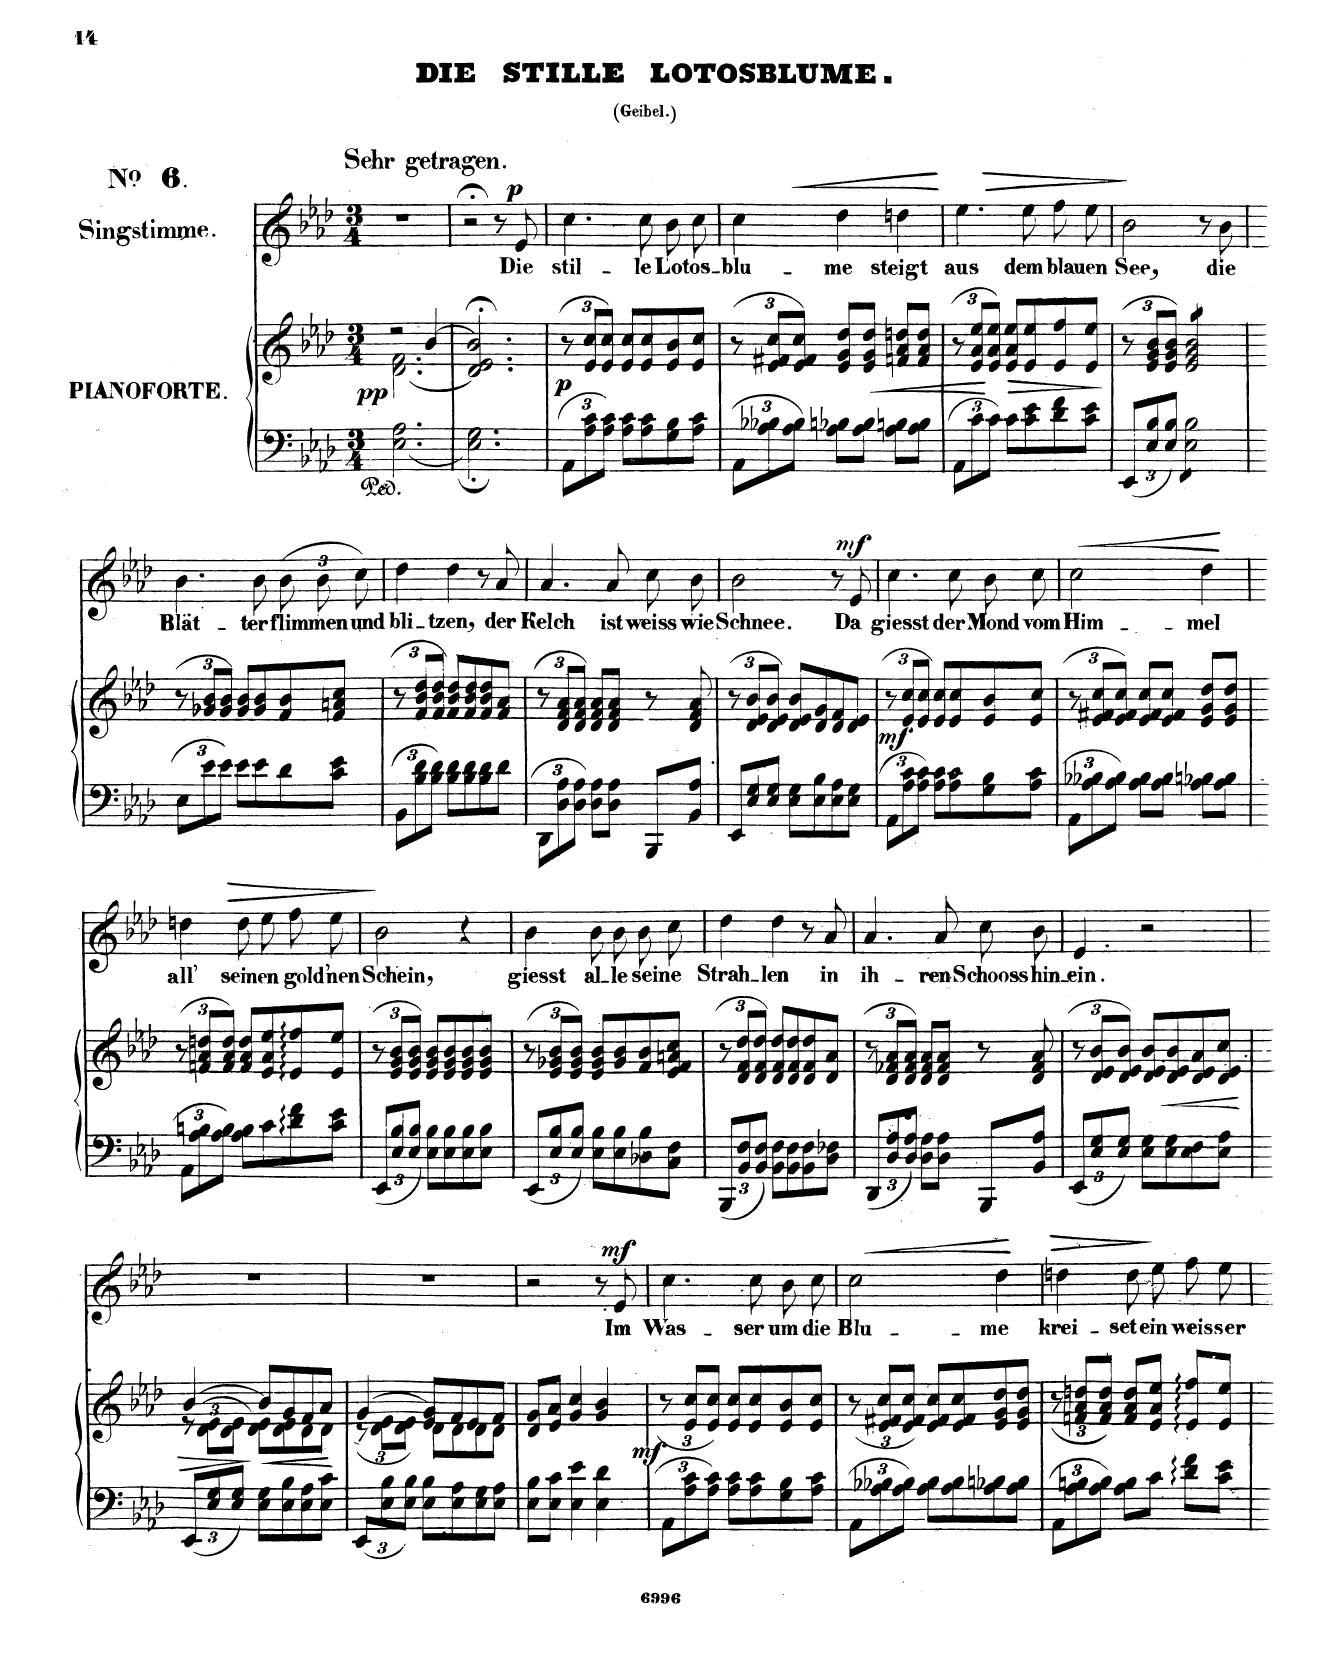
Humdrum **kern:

**kern	**kern	**dynam	**kern	**text	**dynam
*part2	*part2	*part2	*part1	*part1	*part1
*staff3	*staff2	*staff2/3	*staff1	*staff1	*staff1
*I"Piano	*	*	*I"Voice	*	*
*I'Pno	*	*	*	*	*
*clefF4	*clefG2	*	*clefG2	*	*
*k[b-e-a-d-]	*k[b-e-a-d-]	*	*k[b-e-a-d-]	*	*
*M3/4	*M3/4	*	*M3/4	*	*
=1	=1	=1	=1	=1	=1
*	*^	*	*	*	*
!	!	!	!	!LO:TX:a:B:t=Sehr getragen	!	!
!	!	!	!LO:DY:b	!	!	!
[2.E-\ 2.A-\	2r	[2.d-\ 2.f\	pp	2.r	.	.
.	[4b-/	.	.	.	.	.
*	*v	*v	*	*	*	*
=2	=2	=2	=2	=2	=2
2.E-\]; 2.G\;	2.d-/];< 2.e-/;< 2.b-/];<	.	2r;<	.	.
.	.	.	8r	.	.
!	!	!	!	!	!LO:DY:b
.	.	.	8e-/	Die	p
=3	=3	=3	=3	=3	=3
*Xbrackettup	*	*	*	*	*
!	!	!LO:DY:b	!	!	!
12AA-\L	12r	p	4.cc\	stil-	.
12A-\ 12c\	12e-/ 12cc/L	.	.	.	.
12A-\ 12c\J	12e-/ 12cc/J	.	.	.	.
8A-\ 8c\L	8e-/ 8cc/L	.	.	.	.
8A-\ 8c\	8e-/ 8cc/	.	8cc\	-le	.
8G\ 8B-\	8e-/ 8b-/	.	8b-\L	Lo-	.
8A-\ 8c\J	8e-/ 8cc/J	.	8cc\J	-tos-	.
=4	=4	=4	=4	=4	=4
!	!	!	!	!	!LO:HP:b
12AA-\L	12r	.	4cc\	-blu-	<
12A-\ 12B--X\	12e-/ 12f#X/ 12cc/L	.	.	.	.
12A-\ 12B--\J	12e-/ 12f#/ 12cc/J	.	.	.	.
8A-\ 8B-X\L	8e-/ 8g/ 8dd-/L	.	4dd-\	-me	.
!	!	!LO:HP:b	!	!	!
8A-\ 8B-\J	8e-/ 8g/ 8dd-/J	<	.	.	.
8A-\ 8Bn\L	8fn/ 8a-/ 8ddn/L	.	4ddn\	steigt	.
8A-\ 8B\J	8f/ 8a-/ 8dd/J	.	.	.	.
.	.	.	.	.	[
=5	=5	=5	=5	=5	=5
!	!	!	!	!	!LO:HP:b
12AA-\L	12r	.	4.ee-\	aus	>
12c\	12e-/ 12a-/ 12ee-/L	[	.	.	.
12c\J	12e-/ 12a-/ 12ee-/J	.	.	.	.
!	!	!LO:HP:b	!	!	!
8c\L	8e-/ 8a-/ 8ee-/L	>	.	.	.
8c\ 8e-\	8e-/ 8ee-/	.	8ee-\	dem	.
8d-\ 8f\	8e-/ 8ff/	.	8ff\L	blau-	.
8c\ 8e-\J	8e-/ 8ee-/J	.	8ee-\J	-en	.
.	.	]	.	.	]
=6	=6	=6	=6	=6	=6
*brackettup	*	*	*	*	*
12EE-/L	12r	.	2b-\	See,	.
12E-/ 12B-/	12e-/ 12g/ 12b-/L	.	.	.	.
12E-/ 12B-/J	12e-/ 12g/ 12b-/J	.	.	.	.
*tremolo	*	*	*	*	*
*	*tremolo	*	*	*	*
8E-\ 8B-\L	8e-/ 8g/ 8b-/L	.	.	.	.
8E-\ 8B-\	8e-/ 8g/ 8b-/	.	.	.	.
8E-\ 8B-\	8e-/ 8g/ 8b-/	.	8r	.	.
8E-\ 8B-\J	8e-/ 8g/ 8b-/J	.	8b-\	die	.
*	*Xtremolo	*	*	*	*
*Xtremolo	*	*	*	*	*
=7	=7	=7	=7	=7	=7
*Xbrackettup	*	*	*	*	*
12E-\L	12r	.	4.b-\	Blät-	.
12e-\	12g-X/ 12b-/L	.	.	.	.
12e-\J	12g-/ 12b-/J	.	.	.	.
8e-\L	8g-/ 8b-/L	.	.	.	.
8e-\	8g-/ 8b-/	.	8b-\	-ter	.
8d-\	8f/ 8b-/	.	12b-\L	flim-	.
.	.	.	12b-\	-men	.
8c\ 8e-\J	8f/ 8an/ 8cc/J	.	.	.	.
.	.	.	12cc\J	und	.
=8	=8	=8	=8	=8	=8
12BB-\L	12r	.	4dd-\	bli-	.
12B-\ 12d-\	12f/ 12b-/ 12dd-/L	.	.	.	.
12B-\ 12d-\J	12f/ 12b-/ 12dd-/J	.	.	.	.
8B-\ 8d-\L	8f/ 8b-/ 8dd-/L	.	4dd-\	-tzen,	.
8B-\ 8d-\	8f/ 8b-/ 8dd-/	.	.	.	.
8B-\ 8d-\	8f/ 8b-/ 8dd-/	.	8r	.	.
8d-\J	8f/ 8a-/J	.	8a-/	der	.
=9	=9	=9	=9	=9	=9
12DD-\L	12r	.	4.a-/	Kelch	.
12D-\ 12A-\	12d-/ 12f/ 12a-/L	.	.	.	.
12D-\ 12A-\J	12d-/ 12f/ 12a-/J	.	.	.	.
8D-\ 8A-\L	8d-/ 8f/ 8a-/L	.	.	.	.
8D-\ 8A-\J	8d-/ 8f/ 8a-/J	.	8a-/	ist	.
8BBB-/L	8r	.	8cc\L	weiss	.
8BB-/ 8A-/J	8d-/ 8f/ 8a-/	.	8b-\J	wie	.
=10	=10	=10	=10	=10	=10
12EE-/L	12r	.	2b-\	Schnee.	.
12E-/ 12G/	12d-/ 12e-/ 12b-/L	.	.	.	.
12E-/ 12G/J	12d-/ 12e-/ 12b-/J	.	.	.	.
8E-\ 8G\L	8d-/ 8e-/ 8b-/L	.	.	.	.
8E-\ 8B-\	8d-/ 8g/	.	.	.	.
8E-\ 8A-\	8d-/ 8f/	.	8r	.	.
!	!	!	!	!	!LO:DY:b
8E-\ 8G\J	8d-/ 8e-/J	.	8e-/	Da	mf
=11	=11	=11	=11	=11	=11
!	!	!LO:DY:b	!	!	!
12AA-\L	12r	mf	4.cc\	giesst	.
12A-\ 12c\	12e-/ 12cc/L	.	.	.	.
12A-\ 12c\J	12e-/ 12cc/J	.	.	.	.
8A-\ 8c\L	8e-/ 8cc/L	.	.	.	.
8A-\ 8c\	8e-/ 8cc/	.	8cc\	der	.
8G\ 8B-\	8e-/ 8b-/	.	8b-\L	Mond	.
8A-\ 8c\J	8e-/ 8cc/J	.	8cc\J	vom	.
=12	=12	=12	=12	=12	=12
!	!	!	!	!	!LO:HP:b
12AA-\L	12r	.	2cc\	Him-	<
12A-\ 12B--X\	12e-/ 12f#X/ 12cc/L	.	.	.	.
12A-\ 12B--\J	12e-/ 12f#/ 12cc/J	.	.	.	.
8A-\ 8B--\L	8e-/ 8f#/ 8cc/L	.	.	.	.
8A-\ 8B--\J	8e-/ 8f#/ 8cc/J	.	.	.	.
8A-\ 8B-X\L	8e-/ 8g/ 8dd-/L	.	4dd-\	-mel	.
8A-\ 8B-\J	8e-/ 8g/ 8dd-/J	.	.	.	.
.	.	.	.	.	[
=13	=13	=13	=13	=13	=13
12AA-\L	12r	.	4ddn\	all'	.
12A-\ 12Bn\	12fn/ 12a-/ 12ddn/L	.	.	.	.
12A-\ 12B\J	12f/ 12a-/ 12dd/J	.	.	.	.
!	!	!	!	!	!LO:HP:b
8A-\ 8B\L	8f/ 8a-/ 8dd/L	.	8dd\L	sei-	>
8c\	8e-/ 8a-/ 8ee-/	.	8ee-\J	-nen	.
8d-\ 8f\	8e-/ 8ff/	.	8ff\L	gold'-	.
8c\ 8e-\J	8e-/ 8ee-/J	.	8ee-\J	-nen	.
.	.	.	.	.	]
=14	=14	=14	=14	=14	=14
*brackettup	*	*	*	*	*
12EE-/L	12r	.	2b-\	Schein,	.
12E-/ 12B-/	12e-/ 12g/ 12b-/L	.	.	.	.
12E-/ 12B-/J	12e-/ 12g/ 12b-/J	.	.	.	.
8E-\ 8B-\L	8e-/ 8g/ 8b-/L	.	.	.	.
8E-\ 8B-\	8e-/ 8g/ 8b-/	.	.	.	.
8E-\ 8B-\	8e-/ 8g/ 8b-/	.	4r	.	.
8E-\ 8B-\J	8e-/ 8g/ 8b-/J	.	.	.	.
=15	=15	=15	=15	=15	=15
12EE-/L	12r	.	4b-\	giesst	.
12E-/ 12B-/	12e-/ 12g-X/ 12b-/L	.	.	.	.
12E-/ 12B-/J	12e-/ 12g-/ 12b-/J	.	.	.	.
8E-\ 8B-\L	8e-/ 8g-/ 8b-/L	.	8b-\L	al-	.
8E-\ 8B-\	8g-/ 8b-/	.	8b-\J	-le	.
8D-X\ 8B-\	8f/ 8b-/	.	8b-\L	sei-	.
8C\ 8F\J	8e-/ 8f/ 8an/ 8cc/J	.	8cc\J	-ne	.
=16	=16	=16	=16	=16	=16
12BBB-/L	12r	.	4dd-\	Strah-	.
12BB-/ 12F/	12d-/ 12f/ 12dd-/L	.	.	.	.
12BB-/ 12F/J	12d-/ 12f/ 12dd-/J	.	.	.	.
8BB-\ 8F\L	8d-/ 8f/ 8dd-/L	.	4dd-\	-len	.
8BB-\ 8F\	8d-/ 8f/ 8dd-/	.	.	.	.
8BB-\ 8F\	8d-/ 8f/ 8dd-/	.	8r	.	.
8D-\ 8F-X\J	8d-/ 8a-/J	.	8a-/	in	.
=17	=17	=17	=17	=17	=17
12DD-/L	12r	.	4.a-/	ih-	.
12D-/ 12A-/	12d-/ 12f-X/ 12a-/L	.	.	.	.
12D-/ 12A-/J	12d-/ 12f-/ 12a-/J	.	.	.	.
8D-\ 8A-\L	8d-/ 8f-/ 8a-/L	.	.	.	.
8D-\ 8A-\J	8d-/ 8f-/ 8a-/J	.	8a-/	-ren	.
8BBB-/L	8r	.	8cc\L	Schooss	.
8BB-/ 8A-/J	8d-/ 8f-/ 8a-/	.	8b-\J	hin-	.
=18	=18	=18	=18	=18	=18
12EE-/L	12r	.	4e-/	-ein.	.
12E-/ 12G/	12d-/ 12e-/ 12b-/L	.	.	.	.
12E-/ 12G/J	12d-/ 12e-/ 12b-/J	.	.	.	.
8E-\ 8G\L	8d-/ 8e-/ 8b-/L	.	2r	.	.
!	!	!LO:HP:b	!	!	!
8E-\ 8G\	8d-/ 8e-/ 8b-/	<	.	.	.
8E-\ 8F\	8d-/ 8e-/ 8a-/	.	.	.	.
8E-\ 8A-\J	8d-/ 8e-/ 8cc/J	.	.	.	.
.	.	[	.	.	.
=19	=19	=19	=19	=19	=19
!	!	!LO:HP:b	!	!	!
*	*^	*	*	*	*
12EE-/L	[4b-/	12r	>	2.r	.	.
12E-/ 12G/	.	12d-\ 12e-\L	.	.	.	.
12E-/ 12G/J	.	12d-\ 12e-\J	.	.	.	.
8E-\ 8G\L	8b-/L]	8d-\ 8e-\L	]	.	.	.
!	!	!	!LO:HP:b	!	!	!
8E-\ 8B-\	8g/	8d-\ 8e-\	<	.	.	.
8E-\ 8A-\	8f/	8d-\	.	.	.	.
8E-\ 8c\J	8a-/J	8d-\J	.	.	.	.
*	*v	*v	*	*	*	*
.	.	[	.	.	.
=20	=20	=20	=20	=20	=20
*	*^	*	*	*	*
12EE-/L	[4g/	12r	.	2.r	.	.
12E-/ 12B-/	.	12d-\ 12e-\L	.	.	.	.
12E-/ 12B-/J	.	12d-\ 12e-\J	.	.	.	.
8E-\ 8B-\L	8e-/ 8g/]L	8d-\L	.	.	.	.
8E-\ 8A-\	8f/	8d-\	.	.	.	.
8E-\ 8G\	8e-/	8d-\	.	.	.	.
8E-\ 8A-\J	8f/J	8d-\J	.	.	.	.
*	*v	*v	*	*	*	*
=21	=21	=21	=21	=21	=21
8E-\ 8B-\L	8d-/ 8g/L	.	2r	.	.
8E-\ 8c\J	8e-/ 8a-/J	.	.	.	.
4E-\ 4e-\	4g/ 4cc/	.	.	.	.
4E-\ 4d-\	4g/ 4b-/	.	8r	.	.
!	!	!	!	!	!LO:DY:b
.	.	.	8e-/	Im	mf
=22	=22	=22	=22	=22	=22
*Xbrackettup	*	*	*	*	*
!	!	!LO:DY:b	!	!	!
12AA-\L	12r	mf	4.cc\	Was-	.
12A-\ 12c\	12e-/ 12cc/L	.	.	.	.
12A-\ 12c\J	12e-/ 12cc/J	.	.	.	.
8A-\ 8c\L	8e-/ 8cc/L	.	.	.	.
8A-\ 8c\	8e-/ 8cc/	.	8cc\	-ser	.
8G\ 8B-\	8e-/ 8b-/	.	8b-\L	um	.
8A-\ 8c\J	8e-/ 8cc/J	.	8cc\J	die	.
=23	=23	=23	=23	=23	=23
!	!	!	!	!	!LO:HP:b
12AA-\L	12r	.	2cc\	Blu-	<
12A-\ 12B--X\	12e-/ 12f#X/ 12cc/L	.	.	.	.
12A-\ 12B--\J	12e-/ 12f#/ 12cc/J	.	.	.	.
8A-\ 8B--\L	8e-/ 8f#/ 8cc/L	.	.	.	.
8A-\ 8B--\	8e-/ 8f#/ 8cc/	.	.	.	.
8A-\ 8B-X\	8e-/ 8g/ 8dd-/	.	4dd-\	-me	.
8A-\ 8B-\J	8e-/ 8g/ 8dd-/J	.	.	.	.
.	.	.	.	.	[
=24	=24	=24	=24	=24	=24
!	!	!	!	!	!LO:HP:b
12AA-\L	12r	.	4ddn\	krei-	>
12A-\ 12Bn\	12fn/ 12a-/ 12ddn/L	.	.	.	.
12A-\ 12B\J	12f/ 12a-/ 12dd/J	.	.	.	.
8A-\ 8B\L	8f/ 8a-/ 8dd/L	.	8dd\L	-set	.
8c\J	8e-/ 8a-/ 8ee-/J	.	8ee-\J	ein	]
8d-\ 8f\L	8e-/ 8ff/L	.	8ff\L	weis-	.
8c\ 8e-\J	8e-/ 8ee-/J	.	8ee-\J	-ser	.
=	=	=	=	=	=
*-	*-	*-	*-	*-	*-
